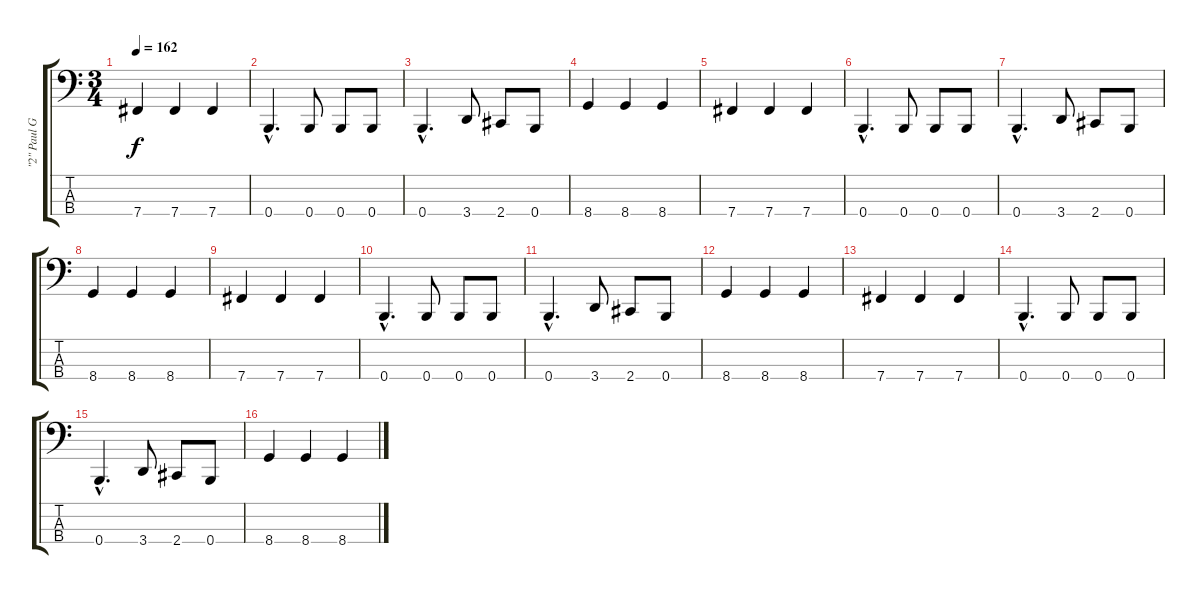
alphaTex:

\track ("\"2\" Paul Grey (Bass)" "\"2\" Paul G") {instrument electricbasspick}
\staff {score tabs}
\tuning (E2 B1 Gb1 B0) {hide}
\ts (3 4)
\tempo 162
\clef f4
\ks c
7.4.4{dy f} 7.4.4 7.4.4 |
0.4{hac}.4{d} 0.4.8 0.4.8 0.4.8 |
0.4{hac}.4{d} 3.4.8 2.4.8 0.4.8 |
8.4.4 8.4.4 8.4.4 |
7.4.4 7.4.4 7.4.4 |
0.4{hac}.4{d} 0.4.8 0.4.8 0.4.8 |
0.4{hac}.4{d} 3.4.8 2.4.8 0.4.8 |
8.4.4 8.4.4 8.4.4 |
7.4.4 7.4.4 7.4.4 |
0.4{hac}.4{d} 0.4.8 0.4.8 0.4.8 |
0.4{hac}.4{d} 3.4.8 2.4.8 0.4.8 |
8.4.4 8.4.4 8.4.4 |
7.4.4 7.4.4 7.4.4 |
0.4{hac}.4{d} 0.4.8 0.4.8 0.4.8 |
0.4{hac}.4{d} 3.4.8 2.4.8 0.4.8 |
8.4.4 8.4.4 8.4.4
